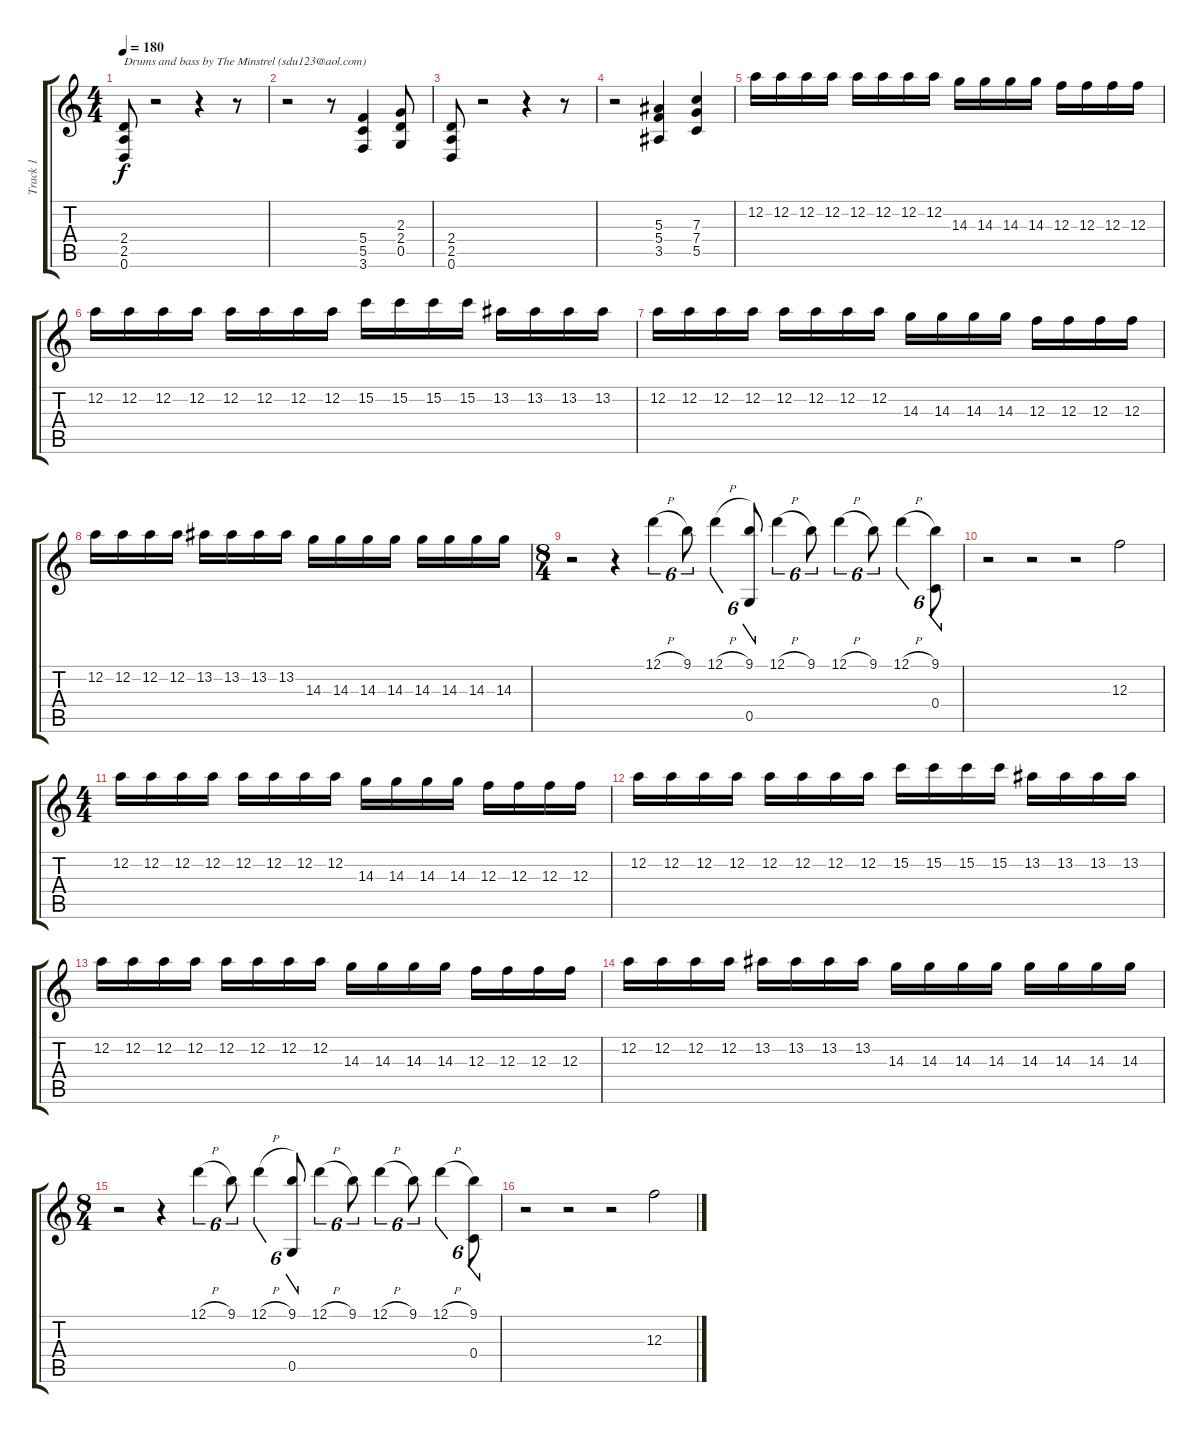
\track ("Track 1" "Track 1") {instrument distortionguitar}
\staff {score tabs}
\tuning (D4 A3 F3 C3 G2 D2) {hide}
\ts (4 4)
\tempo 180
\clef g2
\ks c
(2.4 2.5 0.6).8{txt "Drums and bass by The Minstrel (sdu123@aol.com)" dy f instrument distortionguitar} r.2 r.4 r.8 |
r.2 r.8 (5.4 5.5 3.6).4 (2.3 2.4 0.5).8 |
(2.4 2.5 0.6).8 r.2 r.4 r.8 |
r.2 (5.3 5.4 3.5).4 (7.3 7.4 5.5).4 |
12.2.16 12.2.16 12.2.16 12.2.16 12.2.16 12.2.16 12.2.16 12.2.16 14.3.16 14.3.16 14.3.16 14.3.16 12.3.16 12.3.16 12.3.16 12.3.16 |
12.2.16 12.2.16 12.2.16 12.2.16 12.2.16 12.2.16 12.2.16 12.2.16 15.2.16 15.2.16 15.2.16 15.2.16 13.2.16 13.2.16 13.2.16 13.2.16 |
12.2.16 12.2.16 12.2.16 12.2.16 12.2.16 12.2.16 12.2.16 12.2.16 14.3.16 14.3.16 14.3.16 14.3.16 12.3.16 12.3.16 12.3.16 12.3.16 |
12.2.16 12.2.16 12.2.16 12.2.16 13.2.16 13.2.16 13.2.16 13.2.16 14.3.16 14.3.16 14.3.16 14.3.16 14.3.16 14.3.16 14.3.16 14.3.16 |
\ts (8 4)
r.2 r.4 12.1{h}.4{tu (6 4)} 9.1.8{tu (6 4)} 12.1{h}.4{tu (6 4)} (9.1 0.5).8{tu (6 4)} 12.1{h}.4{tu (6 4)} 9.1.8{tu (6 4)} 12.1{h}.4{tu (6 4)} 9.1.8{tu (6 4)} 12.1{h}.4{tu (6 4)} (9.1 0.4).8{tu (6 4)} |
r.2 r.2 r.2 12.3.2 |
\ts (4 4)
12.2.16 12.2.16 12.2.16 12.2.16 12.2.16 12.2.16 12.2.16 12.2.16 14.3.16 14.3.16 14.3.16 14.3.16 12.3.16 12.3.16 12.3.16 12.3.16 |
12.2.16 12.2.16 12.2.16 12.2.16 12.2.16 12.2.16 12.2.16 12.2.16 15.2.16 15.2.16 15.2.16 15.2.16 13.2.16 13.2.16 13.2.16 13.2.16 |
12.2.16 12.2.16 12.2.16 12.2.16 12.2.16 12.2.16 12.2.16 12.2.16 14.3.16 14.3.16 14.3.16 14.3.16 12.3.16 12.3.16 12.3.16 12.3.16 |
12.2.16 12.2.16 12.2.16 12.2.16 13.2.16 13.2.16 13.2.16 13.2.16 14.3.16 14.3.16 14.3.16 14.3.16 14.3.16 14.3.16 14.3.16 14.3.16 |
\ts (8 4)
r.2 r.4 12.1{h}.4{tu (6 4)} 9.1.8{tu (6 4)} 12.1{h}.4{tu (6 4)} (9.1 0.5).8{tu (6 4)} 12.1{h}.4{tu (6 4)} 9.1.8{tu (6 4)} 12.1{h}.4{tu (6 4)} 9.1.8{tu (6 4)} 12.1{h}.4{tu (6 4)} (9.1 0.4).8{tu (6 4)} |
r.2 r.2 r.2 12.3.2
